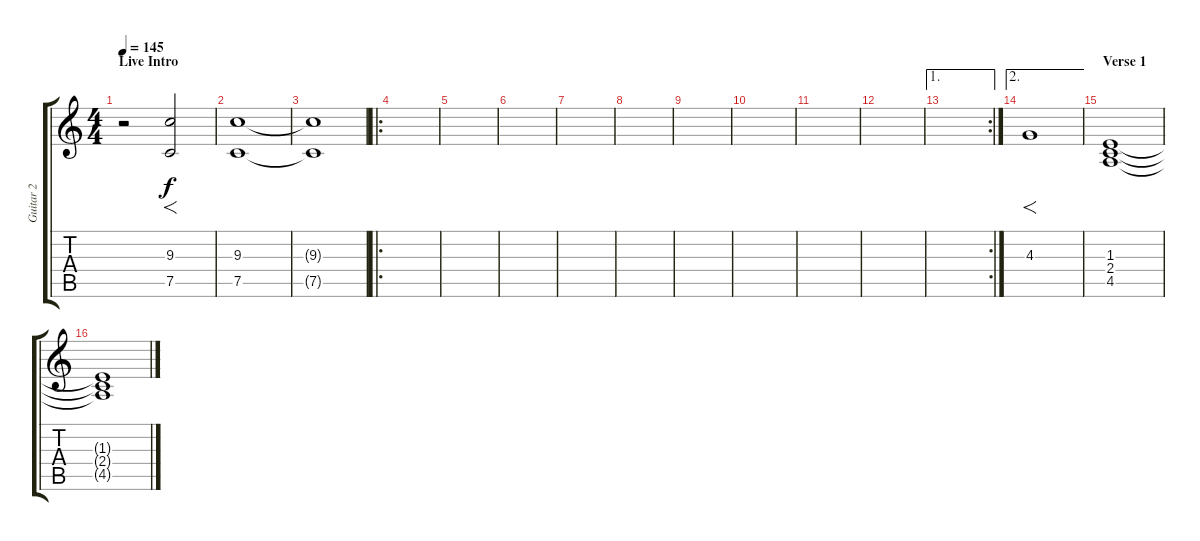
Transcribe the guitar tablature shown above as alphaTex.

\track ("Guitar 2" "Guitar 2") {instrument distortionguitar}
\staff {score tabs}
\tuning (C4 G3 Eb3 Bb2 F2 C2) {hide}
\ts (4 4)
\section ("" "Live Intro")
\tempo 145
\clef g2
\ks c
r.2{dy f instrument distortionguitar} (9.3 7.5).2{f volume 16 instrument guitarharmonics} |
(9.3 7.5).1 |
(9.3{t} 7.5{t}).1 |
\ro
|
|
|
|
|
|
|
|
|
\ae 1
\rc 2
|
\ae 2
4.3.1{f} |
\section ("" "Verse 1")
(1.3 2.4 4.5).1 |
(1.3{t} 2.4{t} 4.5{t}).1
